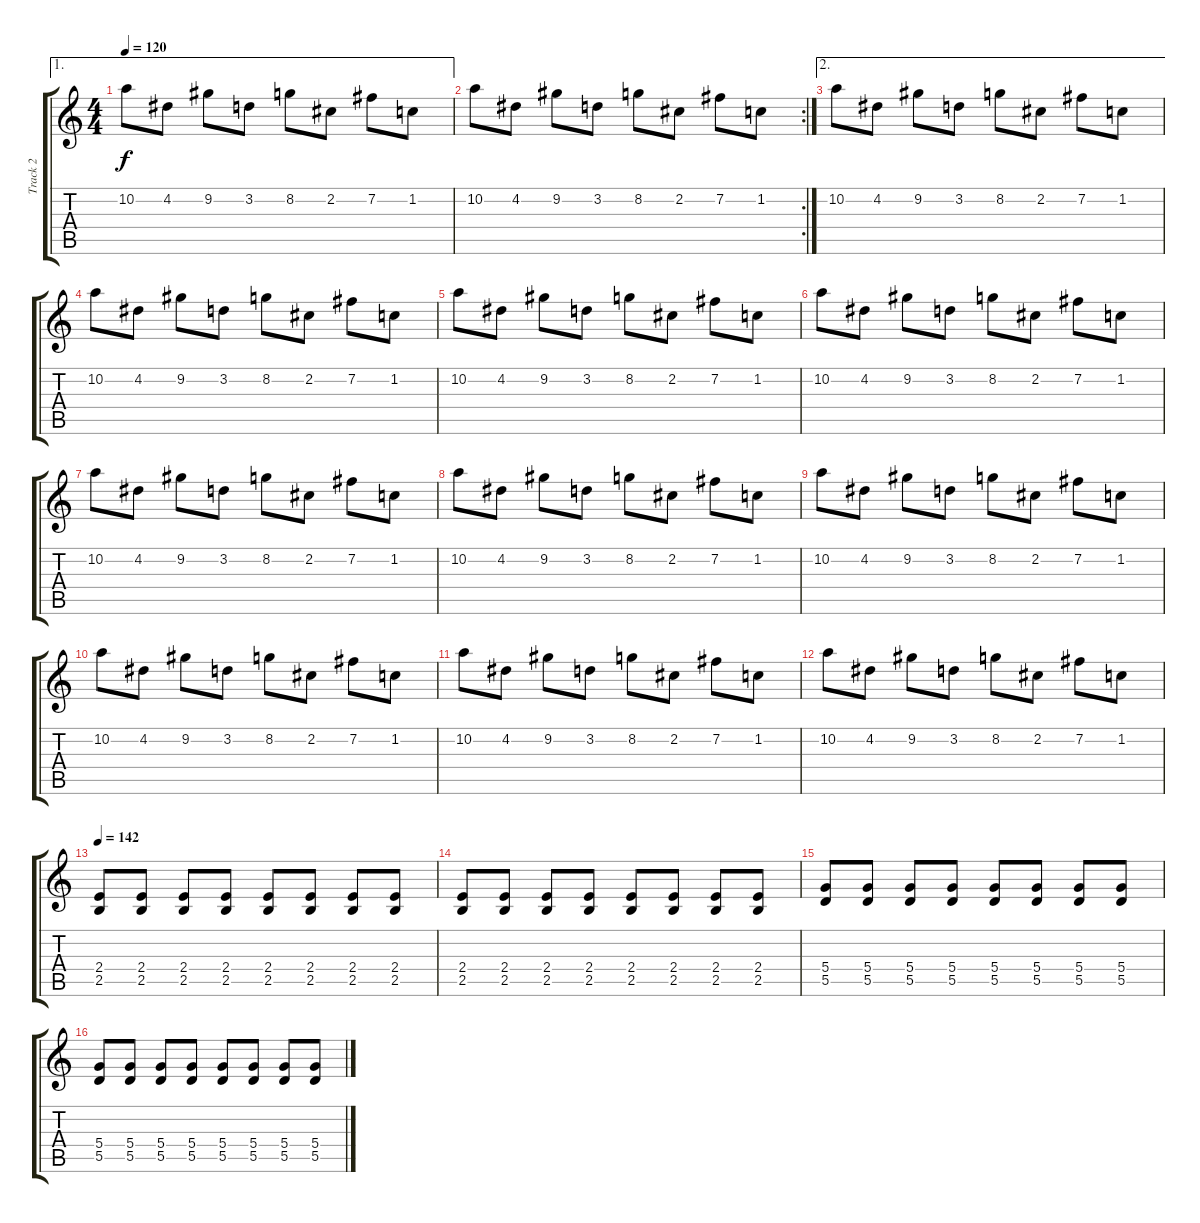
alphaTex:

\track ("Track 2" "Track 2") {instrument overdrivenguitar}
\staff {score tabs}
\tuning (E4 B3 G3 D3 A2 E2) {hide}
\ae 1
\ts (4 4)
\tempo 120
\clef g2
\ks c
10.2.8{dy f} 4.2.8 9.2.8 3.2.8 8.2.8 2.2.8 7.2.8 1.2.8 |
\rc 2
10.2.8 4.2.8 9.2.8 3.2.8 8.2.8 2.2.8 7.2.8 1.2.8 |
\ae 2
10.2.8 4.2.8 9.2.8 3.2.8 8.2.8 2.2.8 7.2.8 1.2.8 |
10.2.8 4.2.8 9.2.8 3.2.8 8.2.8 2.2.8 7.2.8 1.2.8 |
10.2.8 4.2.8 9.2.8 3.2.8 8.2.8 2.2.8 7.2.8 1.2.8 |
10.2.8 4.2.8 9.2.8 3.2.8 8.2.8 2.2.8 7.2.8 1.2.8 |
10.2.8 4.2.8 9.2.8 3.2.8 8.2.8 2.2.8 7.2.8 1.2.8 |
10.2.8 4.2.8 9.2.8 3.2.8 8.2.8 2.2.8 7.2.8 1.2.8 |
10.2.8 4.2.8 9.2.8 3.2.8 8.2.8 2.2.8 7.2.8 1.2.8 |
10.2.8 4.2.8 9.2.8 3.2.8 8.2.8 2.2.8 7.2.8 1.2.8 |
10.2.8 4.2.8 9.2.8 3.2.8 8.2.8 2.2.8 7.2.8 1.2.8 |
10.2.8 4.2.8 9.2.8 3.2.8 8.2.8 2.2.8 7.2.8 1.2.8 |
\tempo 142
(2.4 2.5).8 (2.4 2.5).8 (2.4 2.5).8 (2.4 2.5).8 (2.4 2.5).8 (2.4 2.5).8 (2.4 2.5).8 (2.4 2.5).8 |
(2.4 2.5).8 (2.4 2.5).8 (2.4 2.5).8 (2.4 2.5).8 (2.4 2.5).8 (2.4 2.5).8 (2.4 2.5).8 (2.4 2.5).8 |
(5.4 5.5).8 (5.4 5.5).8 (5.4 5.5).8 (5.4 5.5).8 (5.4 5.5).8 (5.4 5.5).8 (5.4 5.5).8 (5.4 5.5).8 |
(5.4 5.5).8 (5.4 5.5).8 (5.4 5.5).8 (5.4 5.5).8 (5.4 5.5).8 (5.4 5.5).8 (5.4 5.5).8 (5.4 5.5).8
